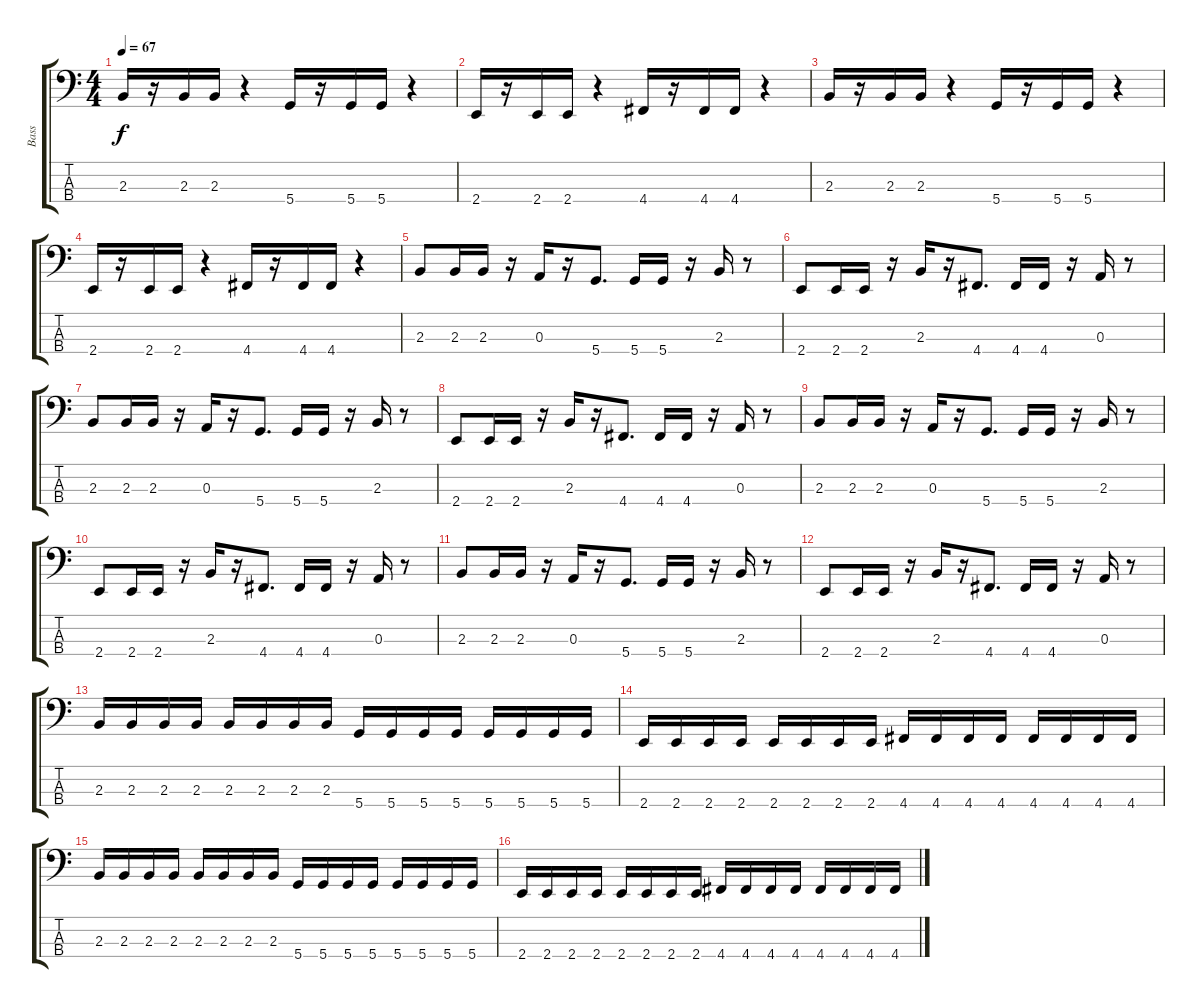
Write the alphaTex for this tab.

\track ("Bass" "Bass") {instrument electricbassfinger}
\staff {score tabs}
\tuning (G2 D2 A1 D1) {hide}
\ts (4 4)
\tempo 67
\clef f4
\ks c
2.3.16{dy f} r.16 2.3.16 2.3.16 r.4 5.4.16 r.16 5.4.16 5.4.16 r.4 |
2.4.16 r.16 2.4.16 2.4.16 r.4 4.4.16 r.16 4.4.16 4.4.16 r.4 |
2.3.16 r.16 2.3.16 2.3.16 r.4 5.4.16 r.16 5.4.16 5.4.16 r.4 |
2.4.16 r.16 2.4.16 2.4.16 r.4 4.4.16 r.16 4.4.16 4.4.16 r.4 |
2.3.8 2.3.16 2.3.16 r.16 0.3.16 r.16 5.4.8{d} 5.4.16 5.4.16 r.16 2.3.16 r.8 |
2.4.8 2.4.16 2.4.16 r.16 2.3.16 r.16 4.4.8{d} 4.4.16 4.4.16 r.16 0.3.16 r.8 |
2.3.8 2.3.16 2.3.16 r.16 0.3.16 r.16 5.4.8{d} 5.4.16 5.4.16 r.16 2.3.16 r.8 |
2.4.8 2.4.16 2.4.16 r.16 2.3.16 r.16 4.4.8{d} 4.4.16 4.4.16 r.16 0.3.16 r.8 |
2.3.8 2.3.16 2.3.16 r.16 0.3.16 r.16 5.4.8{d} 5.4.16 5.4.16 r.16 2.3.16 r.8 |
2.4.8 2.4.16 2.4.16 r.16 2.3.16 r.16 4.4.8{d} 4.4.16 4.4.16 r.16 0.3.16 r.8 |
2.3.8 2.3.16 2.3.16 r.16 0.3.16 r.16 5.4.8{d} 5.4.16 5.4.16 r.16 2.3.16 r.8 |
2.4.8 2.4.16 2.4.16 r.16 2.3.16 r.16 4.4.8{d} 4.4.16 4.4.16 r.16 0.3.16 r.8 |
2.3.16 2.3.16 2.3.16 2.3.16 2.3.16 2.3.16 2.3.16 2.3.16 5.4.16 5.4.16 5.4.16 5.4.16 5.4.16 5.4.16 5.4.16 5.4.16 |
2.4.16 2.4.16 2.4.16 2.4.16 2.4.16 2.4.16 2.4.16 2.4.16 4.4.16 4.4.16 4.4.16 4.4.16 4.4.16 4.4.16 4.4.16 4.4.16 |
2.3.16 2.3.16 2.3.16 2.3.16 2.3.16 2.3.16 2.3.16 2.3.16 5.4.16 5.4.16 5.4.16 5.4.16 5.4.16 5.4.16 5.4.16 5.4.16 |
2.4.16 2.4.16 2.4.16 2.4.16 2.4.16 2.4.16 2.4.16 2.4.16 4.4.16 4.4.16 4.4.16 4.4.16 4.4.16 4.4.16 4.4.16 4.4.16
